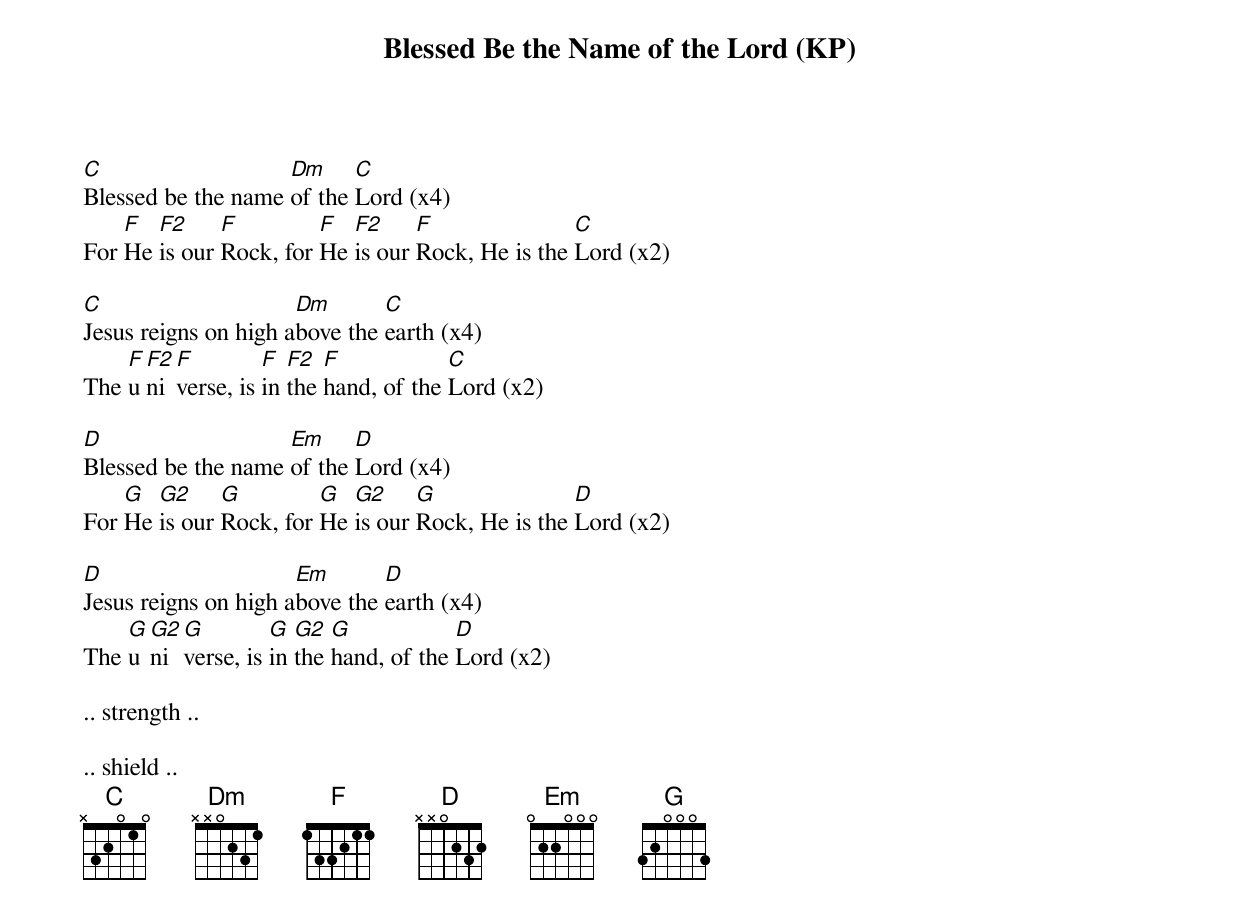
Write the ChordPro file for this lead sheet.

{title: Blessed Be the Name of the Lord (KP)}
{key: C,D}
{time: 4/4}
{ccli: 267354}
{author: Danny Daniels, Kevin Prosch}
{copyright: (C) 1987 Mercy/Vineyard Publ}

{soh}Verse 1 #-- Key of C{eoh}
[C]Blessed be the name [Dm]of the [C]Lord (x4)
For [F]He [F2]is our [F]Rock, for [F]He [F2]is our [F]Rock, He is the [C]Lord (x2)

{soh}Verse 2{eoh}
[C]Jesus reigns on high a[Dm]bove the [C]earth (x4)
The [F]u[F2]ni[F]verse, is [F]in [F2]the [F]hand, of the [C]Lord (x2)

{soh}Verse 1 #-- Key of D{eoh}
[D]Blessed be the name [Em]of the [D]Lord (x4)
For [G]He [G2]is our [G]Rock, for [G]He [G2]is our [G]Rock, He is the [D]Lord (x2)

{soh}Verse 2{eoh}
[D]Jesus reigns on high a[Em]bove the [D]earth (x4)
The [G]u[G2]ni[G]verse, is [G]in [G2]the [G]hand, of the [D]Lord (x2)

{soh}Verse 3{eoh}
.. strength ..

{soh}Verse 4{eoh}
.. shield ..
